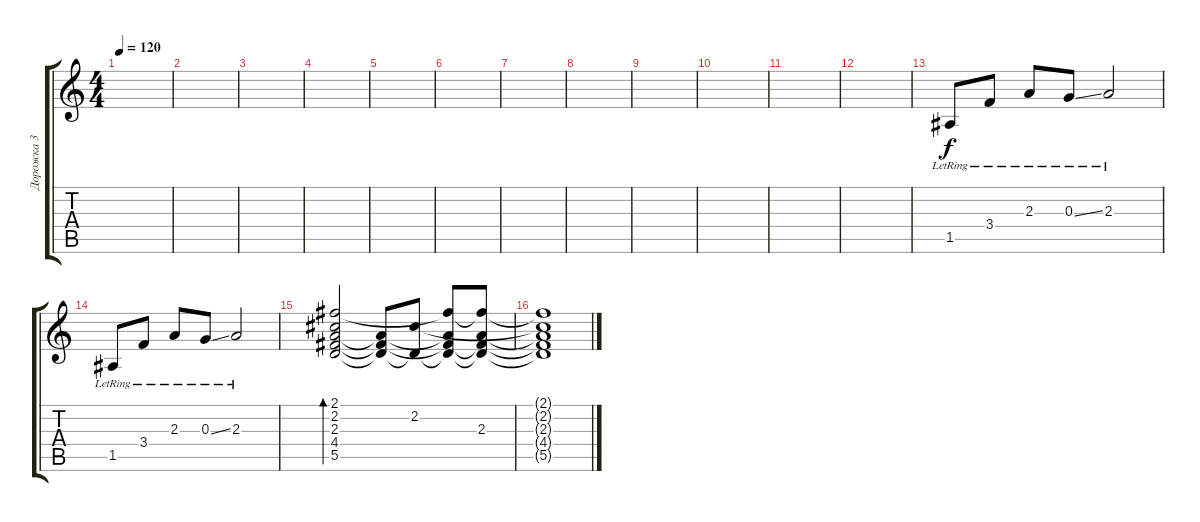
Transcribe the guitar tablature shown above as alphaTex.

\track ("Дорожка 3" "Дорожка 3") {instrument electricguitarjazz}
\staff {score tabs}
\tuning (E4 B3 G3 D3 A2 E2) {hide}
\ts (4 4)
\tempo 120
\clef g2
\ks c
|
|
|
|
|
|
|
|
|
|
|
|
1.5{lr}.8 3.4{lr}.8 2.3{lr}.8 0.3{ss lr}.8 2.3{lr}.2 |
1.5{lr}.8 3.4{lr}.8 2.3{lr}.8 0.3{ss lr}.8 2.3{lr}.2 |
(2.1 2.2 2.3 4.4 5.5).2{bd 480} (2.3{t} 4.4{t} 5.5{t}).8 (2.2 5.5{t}).8 (2.1{t} 2.3{t} 4.4{t} 5.5{t}).8 (2.1{t} 2.3 4.4{t} 5.5{t}).8 |
(2.1{t} 2.2{t} 2.3{t} 4.4{t} 5.5{t}).1
